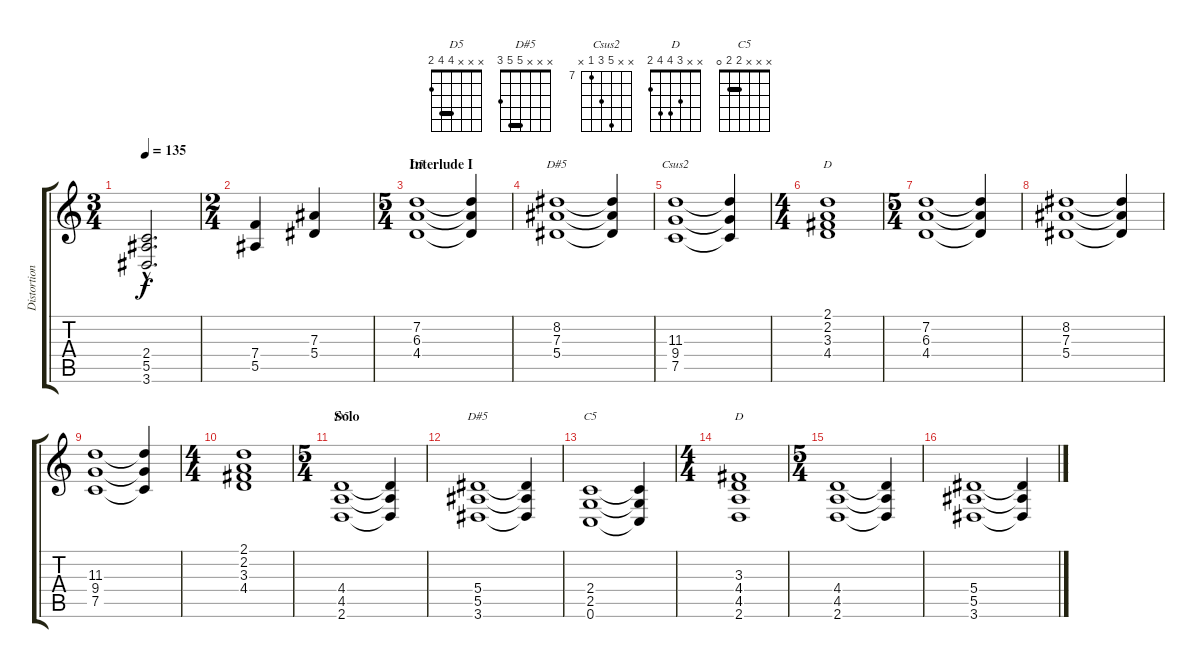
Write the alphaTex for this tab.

\track ("Distortion Guitar II" "Distortion") {instrument distortionguitar}
\staff {score tabs}
\tuning (C4 G3 Eb3 Bb2 F2 C2) {hide}
\chord ("D5" x 7 6 4 x x) {firstfret 4}
\chord ("D#5" x 8 7 5 x x) {firstfret 5}
\chord ("Csus2" x x 11 9 7 x) {firstfret 7}
\chord ("D" 2 2 3 4 x x) {barre 2}
\chord ("D5" x x x 4 4 2) {barre 4}
\chord ("D#5" x x x 5 5 3) {barre 5}
\chord ("C5" x x x 2 2 0) {barre 2}
\chord ("D" x x 3 4 4 2)
\ts (3 4)
\tempo 135
\clef g2
\ks c
(2.4{hac t} 5.5{hac t} 3.6{hac t}).2{d dy f} |
\ts (2 4)
(7.4 5.5).4 (7.3 5.4).4 |
\ts (5 4)
\section ("" "Interlude I")
(7.2 6.3 4.4).1{ch "D5"} (7.2{t} 6.3{t} 4.4{t}).4 |
(8.2 7.3 5.4).1{ch "D#5"} (8.2{t} 7.3{t} 5.4{t}).4 |
(11.3 9.4 7.5).1{ch "Csus2"} (11.3{t} 9.4{t} 7.5{t}).4 |
\ts (4 4)
(2.1 2.2 3.3 4.4).1{ch "D"} |
\ts (5 4)
(7.2 6.3 4.4).1 (7.2{t} 6.3{t} 4.4{t}).4 |
(8.2 7.3 5.4).1 (8.2{t} 7.3{t} 5.4{t}).4 |
(11.3 9.4 7.5).1 (11.3{t} 9.4{t} 7.5{t}).4 |
\ts (4 4)
(2.1 2.2 3.3 4.4).1 |
\ts (5 4)
\section ("" "Solo")
(4.4 4.5 2.6).1{ch "D5"} (4.4{t} 4.5{t} 2.6{t}).4 |
(5.4 5.5 3.6).1{ch "D#5"} (5.4{t} 5.5{t} 3.6{t}).4 |
(2.4 2.5 0.6).1{ch "C5"} (2.4{t} 2.5{t} 0.6{t}).4 |
\ts (4 4)
(3.3 4.4 4.5 2.6).1{ch "D"} |
\ts (5 4)
(4.4 4.5 2.6).1 (4.4{t} 4.5{t} 2.6{t}).4 |
(5.4 5.5 3.6).1 (5.4{t} 5.5{t} 3.6{t}).4
